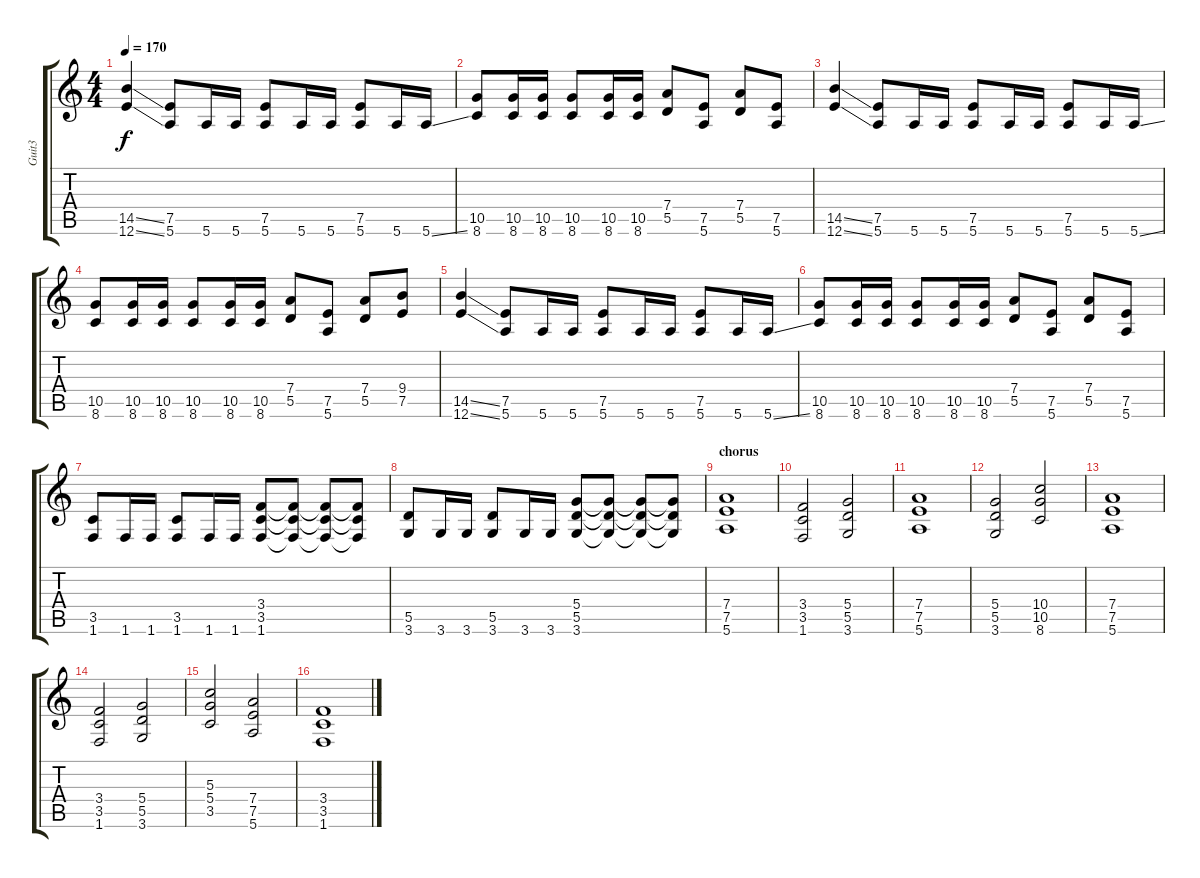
\track ("Guit3" "Guit3") {instrument overdrivenguitar}
\staff {score tabs}
\tuning (E4 B3 G3 D3 A2 E2) {hide}
\ts (4 4)
\tempo 170
\clef g2
\ks c
(14.5{ss} 12.6{ss}).4{dy f} (7.5 5.6).8 5.6.16 5.6.16 (7.5 5.6).8 5.6.16 5.6.16 (7.5 5.6).8 5.6.16 5.6{ss}.16 |
(10.5 8.6).8 (10.5 8.6).16 (10.5 8.6).16 (10.5 8.6).8 (10.5 8.6).16 (10.5 8.6).16 (7.4 5.5).8 (7.5 5.6).8 (7.4 5.5).8 (7.5 5.6).8 |
(14.5{ss} 12.6{ss}).4 (7.5 5.6).8 5.6.16 5.6.16 (7.5 5.6).8 5.6.16 5.6.16 (7.5 5.6).8 5.6.16 5.6{ss}.16 |
(10.5 8.6).8 (10.5 8.6).16 (10.5 8.6).16 (10.5 8.6).8 (10.5 8.6).16 (10.5 8.6).16 (7.4 5.5).8 (7.5 5.6).8 (7.4 5.5).8 (9.4 7.5).8 |
(14.5{ss} 12.6{ss}).4 (7.5 5.6).8 5.6.16 5.6.16 (7.5 5.6).8 5.6.16 5.6.16 (7.5 5.6).8 5.6.16 5.6{ss}.16 |
(10.5 8.6).8 (10.5 8.6).16 (10.5 8.6).16 (10.5 8.6).8 (10.5 8.6).16 (10.5 8.6).16 (7.4 5.5).8 (7.5 5.6).8 (7.4 5.5).8 (7.5 5.6).8 |
(3.5 1.6).8 1.6.16 1.6.16 (3.5 1.6).8 1.6.16 1.6.16 (3.4 3.5 1.6).8 (3.4{t} 3.5{t} 1.6{t}).8 (3.4{t} 3.5{t} 1.6{t}).8 (3.4{t} 3.5{t} 1.6{t}).8 |
(5.5 3.6).8 3.6.16 3.6.16 (5.5 3.6).8 3.6.16 3.6.16 (5.4 5.5 3.6).8 (5.4{t} 5.5{t} 3.6{t}).8 (5.4{t} 5.5{t} 3.6{t}).8 (5.4{t} 5.5{t} 3.6{t}).8 |
\section ("" "chorus")
(7.4 7.5 5.6).1 |
(3.4 3.5 1.6).2 (5.4 5.5 3.6).2 |
(7.4 7.5 5.6).1 |
(5.4 5.5 3.6).2 (10.4 10.5 8.6).2 |
(7.4 7.5 5.6).1 |
(3.4 3.5 1.6).2 (5.4 5.5 3.6).2 |
(5.3 5.4 3.5).2 (7.4 7.5 5.6).2 |
(3.4 3.5 1.6).1
